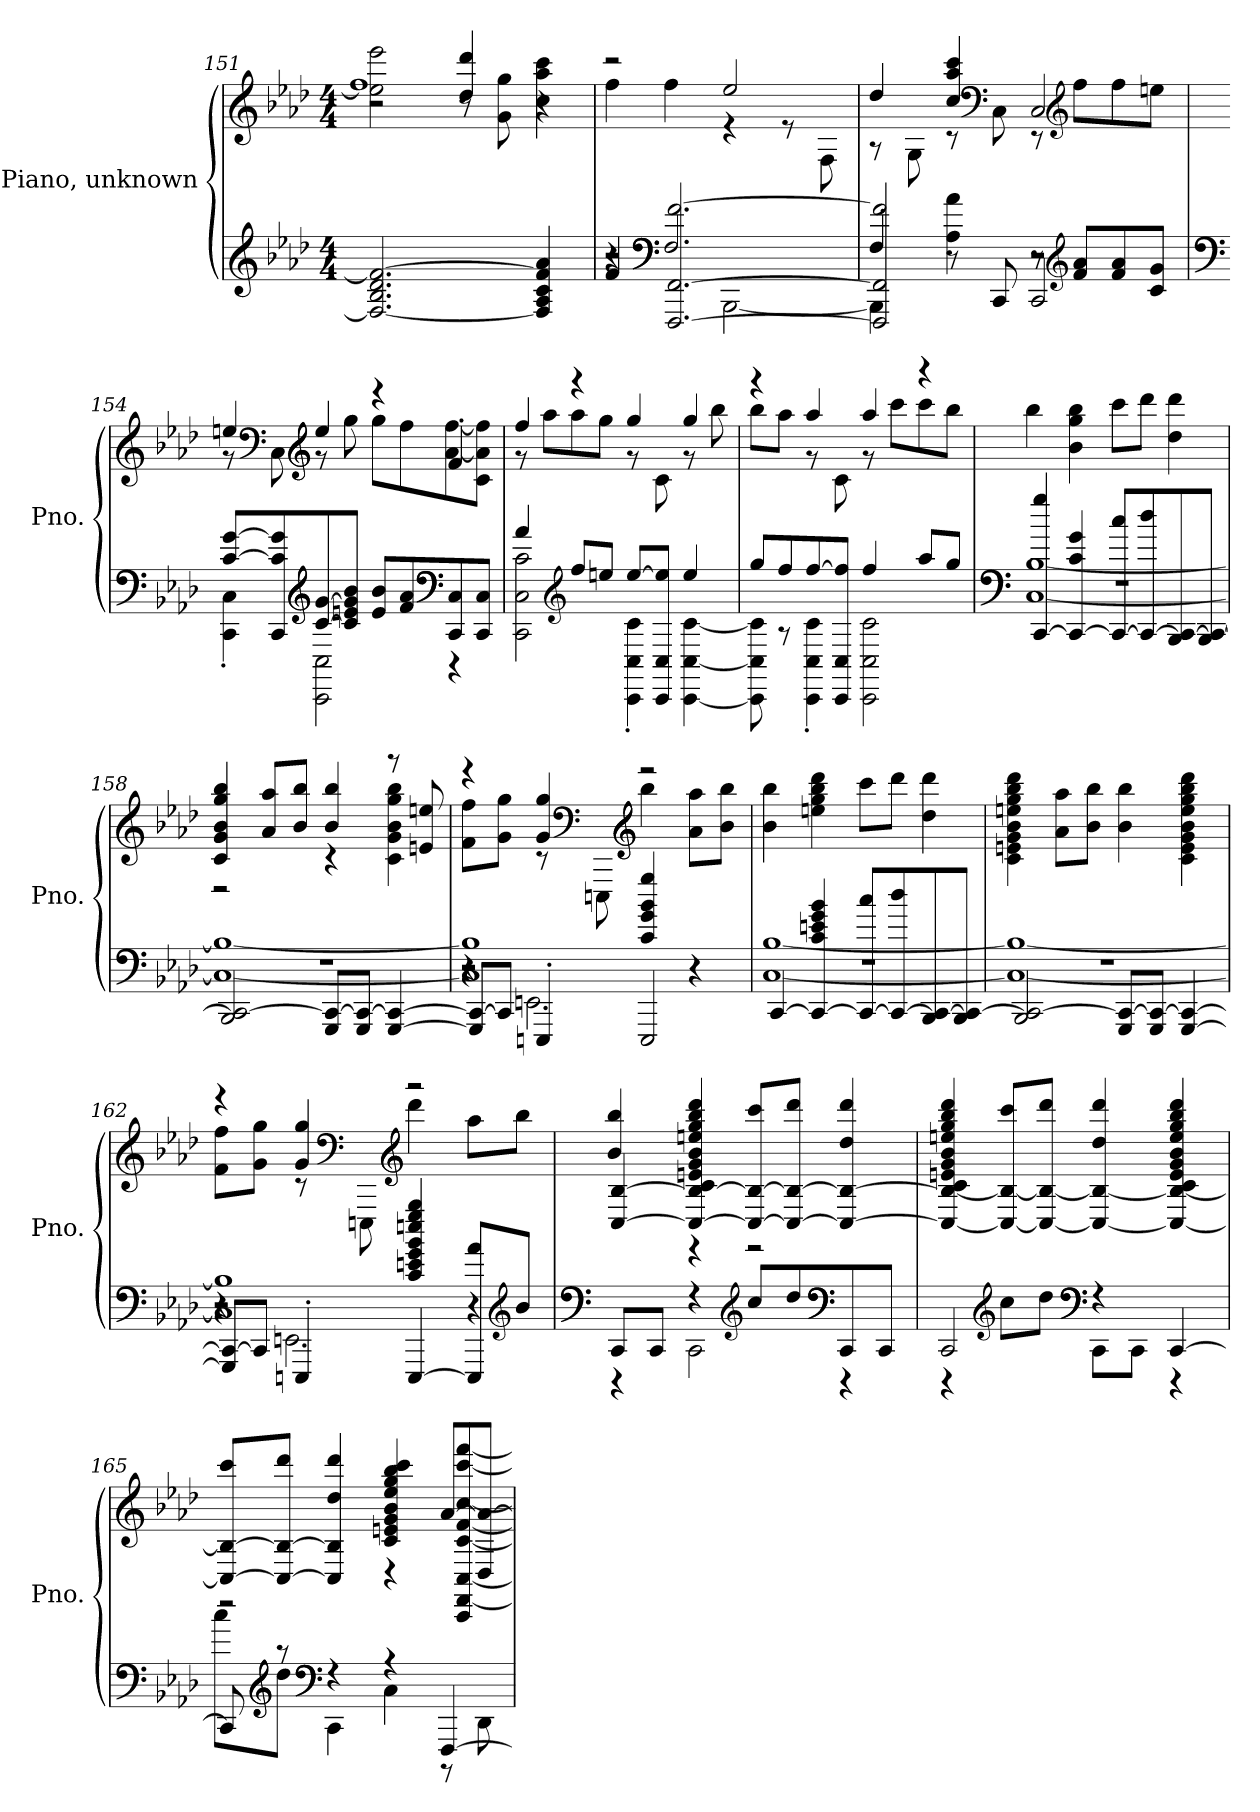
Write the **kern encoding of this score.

**kern	**kern
*part1	*part1
*staff2	*staff1
*I"Piano, unknown	*
*I'Pno.	*
*clefG2	*clefG2
*k[b-e-a-d-]	*k[b-e-a-d-]
*M4/4	*M4/4
=151	=151
*	*^
*	*	*^
2.F/_ 2.B-/ 2.d-/ 2.f/_	2r	2ee-\ 2eee-\	1ff]
.	4dd-/ 4ddd-/	8r	.
.	.	8g\ 8gg\	.
4F/] 4A-/ 4c/ 4f/] 4a-/	4r	4cc\ 4aa-\ 4ccc\	.
*	*	*v	*v
=152	=152	=152
*^	*	*
*	*^	*	*
4f/	2r	4r	2r	4ff\
*clefF4	*	*	*	*
2.F/	.	[2.FFF/ [2.FF/ [2.f/	.	4ff\
.	[2BBB-\	.	2ee-/	4r
.	.	.	.	8r
.	.	.	.	8F\
!!LO:PB:g=z	!!
=153	=153	=153	=153	=153
4F'/	4BBB-\]	2FFF/] 2FF/] 2f/]	4dd-/	8r
.	.	.	.	8G\
8r	4A-\ 4a-\	.	4cc/ 4aa-/ 4ccc/	8r
*	*	*	*clefF4	*
8CC/	.	.	.	8C\
8r	2r	2CC/	2C/	8r
*clefG2	*	*	*clefG2	*
8f/ 8a-/L	.	.	.	8ff\L
8f/ 8a-/	.	.	.	8ff\
8c/ 8g/J	.	.	.	8een\J
*v	*v	*v	*	*
=154	=154	=154
*clefF4	*	*
*^	*	*
[8c/ [8g/L	4CC\' 4C\'	4een/	8r
*	*	*clefF4	*
8CC/ 8c/] 8g/]	.	.	8C\
*clefG2	*	*clefG2	*
[8c/ [8g/	2CC\ 2C\	4ee/	8r
8c/] 8en/ 8g/] 8b-/J	.	.	8gg\
8e/ 8b-/L	.	4r	8gg\L
8f/ 8a-/	.	.	8ff\
*clefF4	*	*	*
8CC/ 8C/	4r	4f'/	[8a-\ [8ff\
8CC/ 8C/J	.	.	8c\ 8a-\] 8ff\]J
=155	=155	=155	=155
4a-/	2CC\ 2C\ 2c\	4ff/	8r
.	.	.	8aa-\L
*clefG2	*	*	*
8ff/L	.	4r	8aa-\
8een/J	.	.	8gg\J
[8ee/L	4CC\' 4C\' 4c\'	4gg/	8r
8CC/ 8C/ 8ee/]J	.	.	8c\
4ee/	[4CC\ [4C\ [4c\	4gg/	8r
.	.	.	8bb-\
!!LO:LB:g=z	!!
=156	=156	=156	=156
8gg/L	8CC\] 8C\] 8c\]	4r	8bb-\L
8ff/	8r	.	8aa-\J
[8ff/	4CC\' 4C\' 4c\'	4aa-/	8r
8CC/ 8C/ 8ff/]J	.	.	8c\
4ff/	2CC\ 2C\ 2c\	4aa-/	8r
.	.	.	8ccc\L
8aa-/L	.	4r	8ccc\
8gg/J	.	.	8bb-\J
*v	*v	*	*
*	*v	*v
=157	=157
*clefF4	*
*^	*
*	*^	*
1r	[1C [1B-	[4CC/ 4gg/	4bb-\
.	.	4CC/_ 4c/ 4g/	4b-\ 4gg\ 4bb-\
.	.	8CC/_ 8cc/L	8ccc\L
.	.	8CC/_ 8dd-/	8ddd-\J
.	.	8BBB-/ 8CC/_	4dd-\ 4ddd-\
.	.	8BBB-/ 8CC/_J	.
=158	=158	=158	=158
*	*	*	*^
1r	1C_ 1B-_	2BBB-/ 2CC/_	4c/ 4g/ 4b-/ 4gg/ 4bb-/	2r
.	.	.	8a-/ 8aa-/L	.
.	.	.	8b-/ 8bb-/J	.
.	.	8GGG/ 8CC/_L	4b-/ 4bb-/	4r
.	.	8GGG/ 8CC/_J	.	.
.	.	[4GGG/ 4CC/_	8r	4c\ 4g\ 4b-\ 4gg\ 4bb-\
.	.	.	8en/ 8een/	.
!!LO:LB:g=z	!!
=159	=159	=159	=159	=159
*	*	*^	*	*
2r	1C] 1B-]	8GGG/] 8CC/_L	4r	4r	8f\ 8ff\L
.	.	8CC/J]	.	.	8g\ 8gg\J
.	.	4EEEn'/	2.EEn\	4g/ 4gg/	8r
*	*	*	*	*clefF4	*
.	.	.	.	.	8EEEn\
*	*	*	*	*clefG2	*
4c/ 4g/ 4b-/ 4gg/	.	2EEE/	.	2r	4bb-\
4r	.	.	.	.	8a-\ 8aa-\L
.	.	.	.	.	8b-\ 8bb-\J
*	*	*v	*v	*	*
*	*	*	*v	*v
=160	=160	=160	=160
1r	[1C [1B-	[4CC/	4b-\ 4bb-\
.	.	4CC/_ 4c/ 4en/ 4g/ 4b-/	4een\ 4gg\ 4bb-\ 4ddd-\
.	.	8CC/_ 8cc/L	8ccc\L
.	.	8CC/_ 8dd-/	8ddd-\J
.	.	8BBB-/ 8CC/_	4dd-\ 4ddd-\
.	.	8BBB-/ 8CC/_J	.
=161	=161	=161	=161
1r	1C_ 1B-_	2BBB-/ 2CC/_	4c\ 4en\ 4g\ 4b-\ 4een\ 4gg\ 4bb-\ 4ddd-\
.	.	.	8a-\ 8aa-\L
.	.	.	8b-\ 8bb-\J
.	.	8GGG/ 8CC/_L	4b-\ 4bb-\
.	.	8GGG/ 8CC/_J	.
.	.	[4GGG/ 4CC/_	4c\ 4e\ 4g\ 4b-\ 4ee\ 4gg\ 4bb-\ 4ddd-\
!!LO:LB:g=z
=162	=162	=162	=162
*	*	*^	*^
2r	1C] 1B-]	8GGG/] 8CC/_L	4r	4r	8f\ 8ff\L
.	.	8CC/J]	.	.	8g\ 8gg\J
.	.	4EEEn'/	2.EEn\	4g/ 4gg/	8r
*	*	*	*	*clefF4	*
.	.	.	.	.	8EEEn\
*	*	*	*	*clefG2	*
4c/ 4en/ 4g/ 4b-/ 4een/ 4gg/ 4bb-/	.	[4EEE/	.	2r	4ddd-\
4r	.	8EEE/] 8a-/L	.	.	8aa-\L
*clefG2	*	*	*	*	*
.	.	8b-/J	.	.	8bb-\J
*v	*v	*v	*v	*	*
=163	=163	=163
*clefF4	*	*
*^	*	*
8CC/L	4r	[4C/ [4B-/	4b-/ 4bb-/
8CC/J	.	.	.
4r	2CC\	4C/_ 4B-/_ 4c/ 4en/ 4g/ 4b-/ 4een/ 4gg/ 4bb-/ 4ddd-/	4r
*clefG2	*	*	*
8cc/L	.	8C/_ 8B-/_ 8ccc/L	2r
8dd-/	.	8C/_ 8B-/_ 8ddd-/J	.
*clefF4	*	*	*
8CC/	4r	4C/_ 4B-/_ 4dd-/ 4ddd-/	.
8CC/J	.	.	.
*	*	*v	*v
=164	=164	=164
2CC/	4r	4C/_ 4B-/_ 4c/ 4en/ 4g/ 4b-/ 4een/ 4gg/ 4bb-/ 4ddd-/
*clefG2	*	*
.	8cc\L	8C/_ 8B-/_ 8ccc/L
.	8dd-\J	8C/_ 8B-/_ 8ddd-/J
*clefF4	*	*
4r	8CC\L	4C/_ 4B-/_ 4dd-/ 4ddd-/
.	8CC\J	.
[4CC/	4r	4C/_ 4B-/_ 4c/ 4e/ 4g/ 4b-/ 4ee/ 4gg/ 4bb-/ 4ddd-/
!!LO:LB:g=z
=165	=165	=165
*	*	*^
8CC/]	8cc\L	8C/_ 8B-/_ 8ccc/L	2r
*clefG2	*	*	*
8r	8dd-\J	8C/_ 8B-/_ 8ddd-/J	.
*clefF4	*	*	*
4r	4CC\	4C/] 4B-/] 4dd-/ 4ddd-/	.
4r	4C\	4c/ 4en/ 4g/ 4b-/ 4ee-/ 4gg/ 4bb-/ 4ccc/	4r
[4FFF/	8r	[8a-/L	4CC/ [4FF/ [4C/ [4c/ [4f/ [4cc/ [4ccc/ [4fff/
.	8DD-\	8D-/ 8a-/_J	.
*v	*v	*	*
*	*v	*v
=	=
*-	*-
